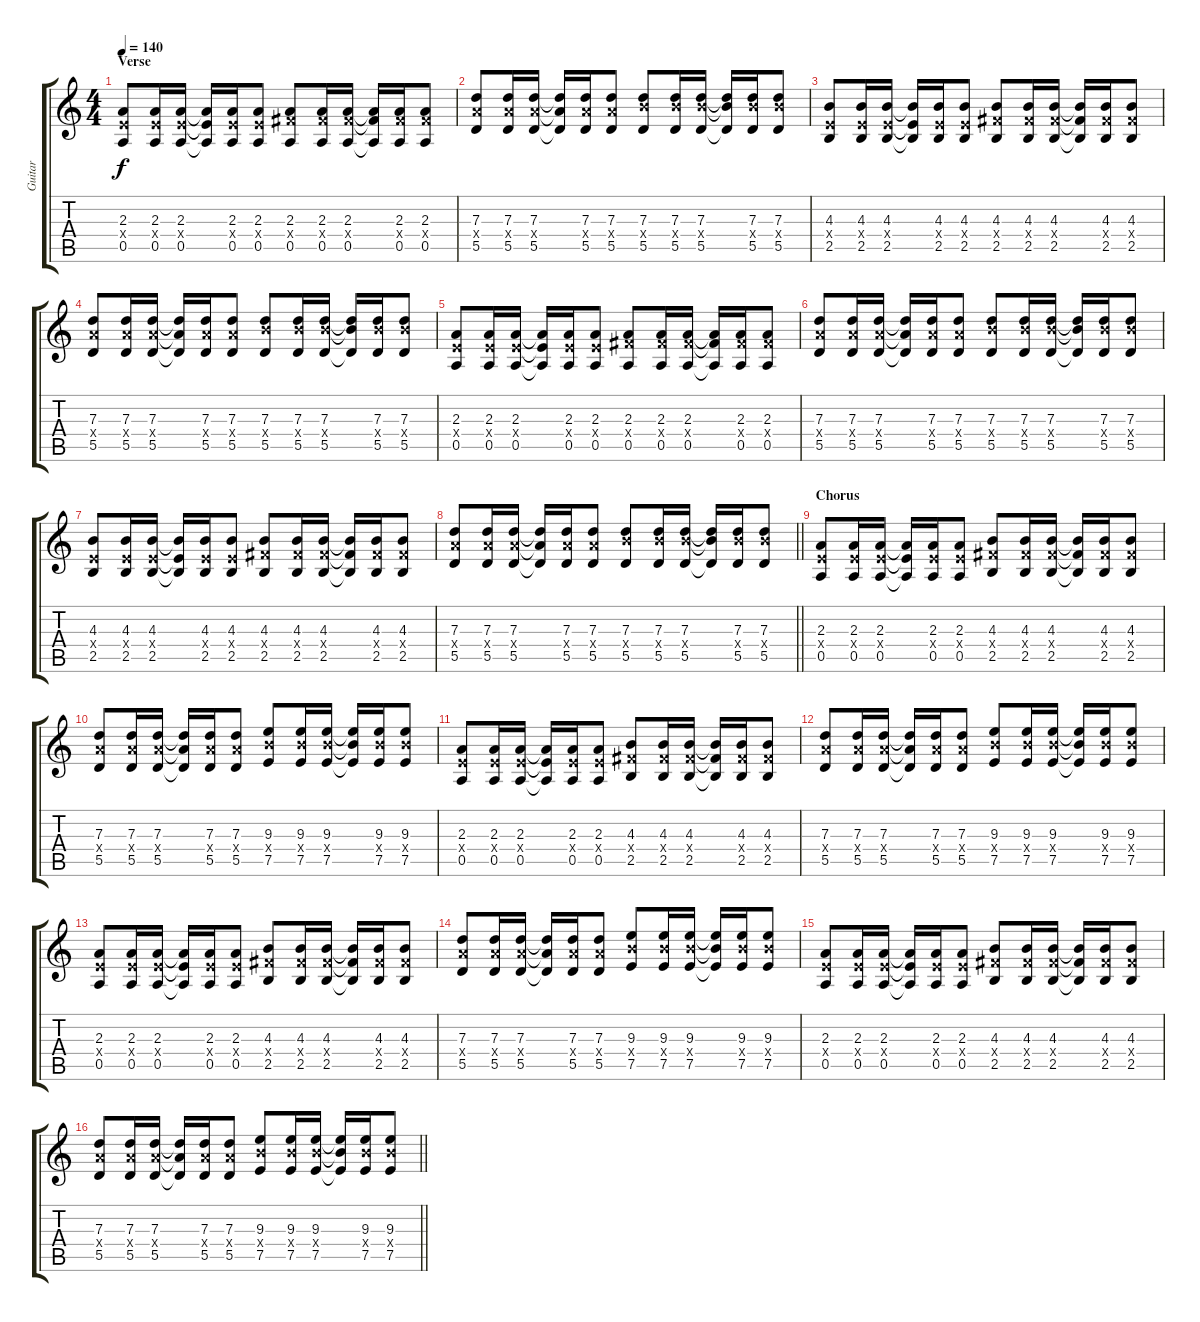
\track ("Guitar" "Guitar") {instrument acousticguitarsteel}
\staff {score tabs}
\tuning (E4 B3 G3 D3 A2 E2) {hide}
\ts (4 4)
\section ("" "Verse")
\tempo 140
\clef g2
\ks c
(2.3 2.4{x} 0.5).8{dy f} (2.3 2.4{x} 0.5).16 (2.3 2.4{x} 0.5).16 (2.3{t} 2.4{t} 0.5{t}).16 (2.3 2.4{x} 0.5).16 (2.3 2.4{x} 0.5).8 (2.3 4.4{x} 0.5).8 (2.3 4.4{x} 0.5).16 (2.3 4.4{x} 0.5).16 (2.3{t} 4.4{t} 0.5{t}).16 (2.3 4.4{x} 0.5).16 (2.3 4.4{x} 0.5).8 |
(7.3 7.4{x} 5.5).8 (7.3 7.4{x} 5.5).16 (7.3 7.4{x} 5.5).16 (7.3{t} 7.4{t} 5.5{t}).16 (7.3 7.4{x} 5.5).16 (7.3 7.4{x} 5.5).8 (7.3 9.4{x} 5.5).8 (7.3 9.4{x} 5.5).16 (7.3 9.4{x} 5.5).16 (7.3{t} 9.4{t} 5.5{t}).16 (7.3 9.4{x} 5.5).16 (7.3 9.4{x} 5.5).8 |
(4.3 2.4{x} 2.5).8 (4.3 2.4{x} 2.5).16 (4.3 2.4{x} 2.5).16 (4.3{t} 2.4{t} 2.5{t}).16 (4.3 2.4{x} 2.5).16 (4.3 2.4{x} 2.5).8 (4.3 4.4{x} 2.5).8 (4.3 4.4{x} 2.5).16 (4.3 4.4{x} 2.5).16 (4.3{t} 4.4{t} 2.5{t}).16 (4.3 4.4{x} 2.5).16 (4.3 4.4{x} 2.5).8 |
(7.3 7.4{x} 5.5).8 (7.3 7.4{x} 5.5).16 (7.3 7.4{x} 5.5).16 (7.3{t} 7.4{t} 5.5{t}).16 (7.3 7.4{x} 5.5).16 (7.3 7.4{x} 5.5).8 (7.3 9.4{x} 5.5).8 (7.3 9.4{x} 5.5).16 (7.3 9.4{x} 5.5).16 (7.3{t} 9.4{t} 5.5{t}).16 (7.3 9.4{x} 5.5).16 (7.3 9.4{x} 5.5).8 |
(2.3 2.4{x} 0.5).8 (2.3 2.4{x} 0.5).16 (2.3 2.4{x} 0.5).16 (2.3{t} 2.4{t} 0.5{t}).16 (2.3 2.4{x} 0.5).16 (2.3 2.4{x} 0.5).8 (2.3 4.4{x} 0.5).8 (2.3 4.4{x} 0.5).16 (2.3 4.4{x} 0.5).16 (2.3{t} 4.4{t} 0.5{t}).16 (2.3 4.4{x} 0.5).16 (2.3 4.4{x} 0.5).8 |
(7.3 7.4{x} 5.5).8 (7.3 7.4{x} 5.5).16 (7.3 7.4{x} 5.5).16 (7.3{t} 7.4{t} 5.5{t}).16 (7.3 7.4{x} 5.5).16 (7.3 7.4{x} 5.5).8 (7.3 9.4{x} 5.5).8 (7.3 9.4{x} 5.5).16 (7.3 9.4{x} 5.5).16 (7.3{t} 9.4{t} 5.5{t}).16 (7.3 9.4{x} 5.5).16 (7.3 9.4{x} 5.5).8 |
(4.3 2.4{x} 2.5).8 (4.3 2.4{x} 2.5).16 (4.3 2.4{x} 2.5).16 (4.3{t} 2.4{t} 2.5{t}).16 (4.3 2.4{x} 2.5).16 (4.3 2.4{x} 2.5).8 (4.3 4.4{x} 2.5).8 (4.3 4.4{x} 2.5).16 (4.3 4.4{x} 2.5).16 (4.3{t} 4.4{t} 2.5{t}).16 (4.3 4.4{x} 2.5).16 (4.3 4.4{x} 2.5).8 |
\barLineRight lightlight
(7.3 7.4{x} 5.5).8 (7.3 7.4{x} 5.5).16 (7.3 7.4{x} 5.5).16 (7.3{t} 7.4{t} 5.5{t}).16 (7.3 7.4{x} 5.5).16 (7.3 7.4{x} 5.5).8 (7.3 9.4{x} 5.5).8 (7.3 9.4{x} 5.5).16 (7.3 9.4{x} 5.5).16 (7.3{t} 9.4{t} 5.5{t}).16 (7.3 9.4{x} 5.5).16 (7.3 9.4{x} 5.5).8 |
\section ("" "Chorus")
(2.3 2.4{x} 0.5).8 (2.3 2.4{x} 0.5).16 (2.3 2.4{x} 0.5).16 (2.3{t} 2.4{t} 0.5{t}).16 (2.3 2.4{x} 0.5).16 (2.3 2.4{x} 0.5).8 (4.3 4.4{x} 2.5).8 (4.3 4.4{x} 2.5).16 (4.3 4.4{x} 2.5).16 (4.3{t} 4.4{t} 2.5{t}).16 (4.3 4.4{x} 2.5).16 (4.3 4.4{x} 2.5).8 |
(7.3 7.4{x} 5.5).8 (7.3 7.4{x} 5.5).16 (7.3 7.4{x} 5.5).16 (7.3{t} 7.4{t} 5.5{t}).16 (7.3 7.4{x} 5.5).16 (7.3 7.4{x} 5.5).8 (9.3 9.4{x} 7.5).8 (9.3 9.4{x} 7.5).16 (9.3 9.4{x} 7.5).16 (9.3{t} 9.4{t} 7.5{t}).16 (9.3 9.4{x} 7.5).16 (9.3 9.4{x} 7.5).8 |
(2.3 2.4{x} 0.5).8 (2.3 2.4{x} 0.5).16 (2.3 2.4{x} 0.5).16 (2.3{t} 2.4{t} 0.5{t}).16 (2.3 2.4{x} 0.5).16 (2.3 2.4{x} 0.5).8 (4.3 4.4{x} 2.5).8 (4.3 4.4{x} 2.5).16 (4.3 4.4{x} 2.5).16 (4.3{t} 4.4{t} 2.5{t}).16 (4.3 4.4{x} 2.5).16 (4.3 4.4{x} 2.5).8 |
(7.3 7.4{x} 5.5).8 (7.3 7.4{x} 5.5).16 (7.3 7.4{x} 5.5).16 (7.3{t} 7.4{t} 5.5{t}).16 (7.3 7.4{x} 5.5).16 (7.3 7.4{x} 5.5).8 (9.3 9.4{x} 7.5).8 (9.3 9.4{x} 7.5).16 (9.3 9.4{x} 7.5).16 (9.3{t} 9.4{t} 7.5{t}).16 (9.3 9.4{x} 7.5).16 (9.3 9.4{x} 7.5).8 |
(2.3 2.4{x} 0.5).8 (2.3 2.4{x} 0.5).16 (2.3 2.4{x} 0.5).16 (2.3{t} 2.4{t} 0.5{t}).16 (2.3 2.4{x} 0.5).16 (2.3 2.4{x} 0.5).8 (4.3 4.4{x} 2.5).8 (4.3 4.4{x} 2.5).16 (4.3 4.4{x} 2.5).16 (4.3{t} 4.4{t} 2.5{t}).16 (4.3 4.4{x} 2.5).16 (4.3 4.4{x} 2.5).8 |
(7.3 7.4{x} 5.5).8 (7.3 7.4{x} 5.5).16 (7.3 7.4{x} 5.5).16 (7.3{t} 7.4{t} 5.5{t}).16 (7.3 7.4{x} 5.5).16 (7.3 7.4{x} 5.5).8 (9.3 9.4{x} 7.5).8 (9.3 9.4{x} 7.5).16 (9.3 9.4{x} 7.5).16 (9.3{t} 9.4{t} 7.5{t}).16 (9.3 9.4{x} 7.5).16 (9.3 9.4{x} 7.5).8 |
(2.3 2.4{x} 0.5).8 (2.3 2.4{x} 0.5).16 (2.3 2.4{x} 0.5).16 (2.3{t} 2.4{t} 0.5{t}).16 (2.3 2.4{x} 0.5).16 (2.3 2.4{x} 0.5).8 (4.3 4.4{x} 2.5).8 (4.3 4.4{x} 2.5).16 (4.3 4.4{x} 2.5).16 (4.3{t} 4.4{t} 2.5{t}).16 (4.3 4.4{x} 2.5).16 (4.3 4.4{x} 2.5).8 |
\barLineRight lightlight
(7.3 7.4{x} 5.5).8 (7.3 7.4{x} 5.5).16 (7.3 7.4{x} 5.5).16 (7.3{t} 7.4{t} 5.5{t}).16 (7.3 7.4{x} 5.5).16 (7.3 7.4{x} 5.5).8 (9.3 9.4{x} 7.5).8 (9.3 9.4{x} 7.5).16 (9.3 9.4{x} 7.5).16 (9.3{t} 9.4{t} 7.5{t}).16 (9.3 9.4{x} 7.5).16 (9.3 9.4{x} 7.5).8
